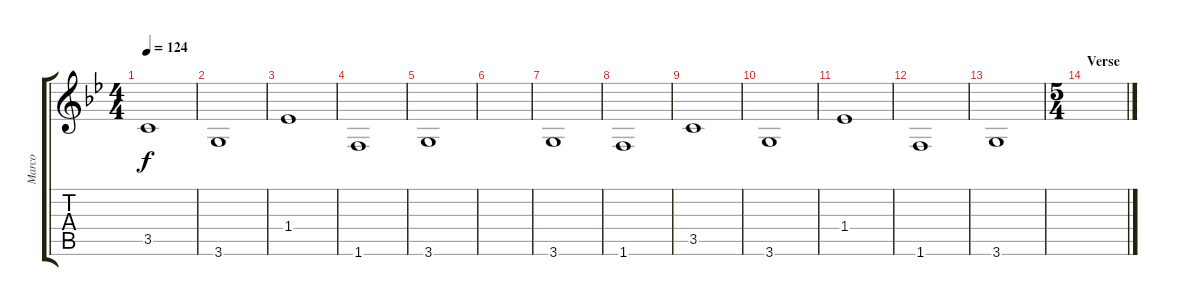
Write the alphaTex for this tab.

\track ("Marco" "Marco") {instrument electricbassfinger}
\staff {score tabs}
\tuning (E4 B3 G3 D3 A2 E2) {hide}
\ts (4 4)
\tempo 124
\clef g2
\ks bb
3.5.1{dy f} |
3.6.1 |
1.4.1 |
1.6.1 |
3.6.1 |
|
3.6.1 |
1.6.1 |
3.5.1 |
3.6.1 |
1.4.1 |
1.6.1 |
3.6.1 |
\ts (5 4)
\section ("" "Verse")
